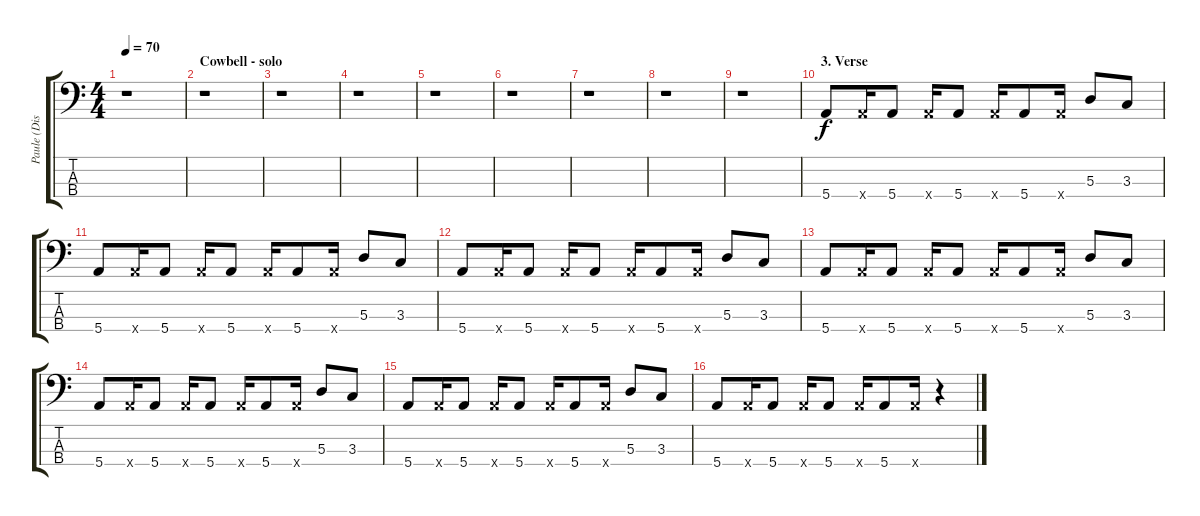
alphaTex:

\track ("Paule (Distortion Bass)" "Paule (Dis") {instrument electricbassfinger}
\staff {score tabs}
\tuning (G2 D2 A1 E1) {hide}
\ts (4 4)
\tempo 70
\clef f4
\ks c
r.1{dy f} |
\section ("" "Cowbell - solo")
r.1 |
r.1 |
r.1 |
r.1 |
r.1 |
r.1 |
r.1 |
r.1 |
\section ("" "3. Verse")
5.4.8 5.4{x}.16 5.4.8 5.4{x}.16 5.4.8 5.4{x}.16 5.4.8 5.4{x}.16 5.3.8 3.3.8 |
5.4.8 5.4{x}.16 5.4.8 5.4{x}.16 5.4.8 5.4{x}.16 5.4.8 5.4{x}.16 5.3.8 3.3.8 |
5.4.8 5.4{x}.16 5.4.8 5.4{x}.16 5.4.8 5.4{x}.16 5.4.8 5.4{x}.16 5.3.8 3.3.8 |
5.4.8 5.4{x}.16 5.4.8 5.4{x}.16 5.4.8 5.4{x}.16 5.4.8 5.4{x}.16 5.3.8 3.3.8 |
5.4.8 5.4{x}.16 5.4.8 5.4{x}.16 5.4.8 5.4{x}.16 5.4.8 5.4{x}.16 5.3.8 3.3.8 |
5.4.8 5.4{x}.16 5.4.8 5.4{x}.16 5.4.8 5.4{x}.16 5.4.8 5.4{x}.16 5.3.8 3.3.8 |
5.4.8 5.4{x}.16 5.4.8 5.4{x}.16 5.4.8 5.4{x}.16 5.4.8 5.4{x}.16 r.4
